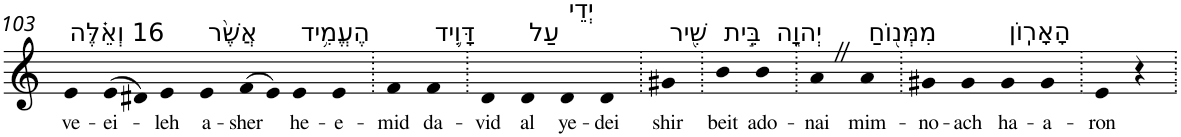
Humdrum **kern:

**kern	**text
*part1	*part1
*staff1	*staff1
*I"Piano	*
*I'Pno	*
!!LO:PB:g=z
*clefG2	*
*k[]	*
=103	=103
!LO:TX:a:t=16 וְאֵ֗לֶּה	!
!	!LO:LY:b
4e	ve-
!	!LO:LY:b
(>8e	-ei-
8d#X)	.
!	!LO:LY:b
4e	-leh
!LO:TX:a:t=אֲשֶׁ֨ר	!
!	!LO:LY:b
4e	a-
!	!LO:LY:b
(>8f	-sher
8e)	.
!LO:TX:a:t=הֶעֱמִ֥יד	!
!	!LO:LY:b
4e	he-
!	!LO:LY:b
4e	-e-
=104.	=104.
!	!LO:LY:b
4f	-mid
!LO:TX:a:t=דָּוִ֛יד	!
!	!LO:LY:b
4f	da-
=105.	=105.
!	!LO:LY:b
4d	-vid
!LO:TX:a:t=עַל	!
!	!LO:LY:b
4d	al
!LO:TX:a:t=יְדֵי	!
!	!LO:LY:b
4d	ye-
!	!LO:LY:b
4d	-dei
=106.	=106.
!LO:TX:a:t=שִׁ֖יר	!
!	!LO:LY:b
4g#X	shir
=107.	=107.
!LO:TX:a:t=בֵּ֣ית	!
!	!LO:LY:b
4b	beit
!LO:TX:a:t=יְהוָ֑ה	!
!	!LO:LY:b
4b	ado-
=108.	=108.
!	!LO:LY:b
4aZ	-nai
!LO:TX:a:t=מִמְּנ֖וֹחַ	!
!	!LO:LY:b
4a	mim-
=109.	=109.
!	!LO:LY:b
4g#X	-no-
!	!LO:LY:b
4g#	-ach
!LO:TX:a:t=הָאָרֽוֹן	!
!	!LO:LY:b
4g#	ha-
!	!LO:LY:b
4g#	-a-
=110.	=110.
!	!LO:LY:b
4e	-ron
4r	.
=.	=.
*-	*-
